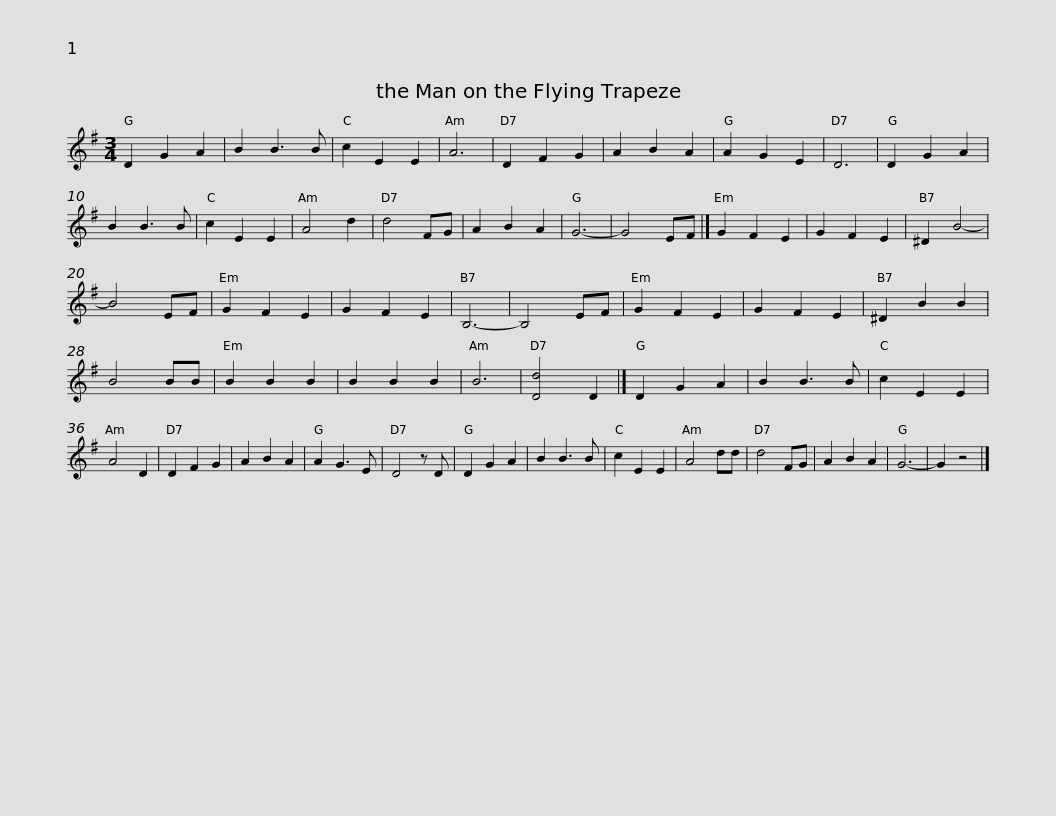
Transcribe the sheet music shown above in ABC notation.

X:1
L:1/8
M:3/4
I:linebreak $
K:G
V:1 treble
V:1
 D2 G2 A2 | B2 B3 B | c2 E2 E2 | A6 | D2 F2 G2 | %5
 A2 B2 A2 | A2 G2 E2 | D6 | D2 G2 A2 | B2 B3 B | %10
 c2 E2 E2 | A4 d2 | d4 FG |$ A2 B2 A2 | G6- | %15
 G4 EF |] G2 F2 E2 | G2 F2 E2 | ^D2 B4- | B4 EF | %20
 G2 F2 E2 | G2 F2 E2 | B,6- | B,4 EF | G2 F2 E2 | %25
 G2 F2 E2 |$ ^D2 B2 B2 | B4 BB | B2 B2 B2 | B2 B2 B2 | %30
 B6 | [Dd]4 D2 |] D2 G2 A2 | B2 B3 B | c2 E2 E2 | %35
 A4 D2 | D2 F2 G2 | A2 B2 A2 | A2 G3 E |$ D4 z D | %40
 D2 G2 A2 | B2 B3 B | c2 E2 E2 | A4 dd | d4 FG | %45
 A2 B2 A2 | G6- | G2 z4 |] %48
